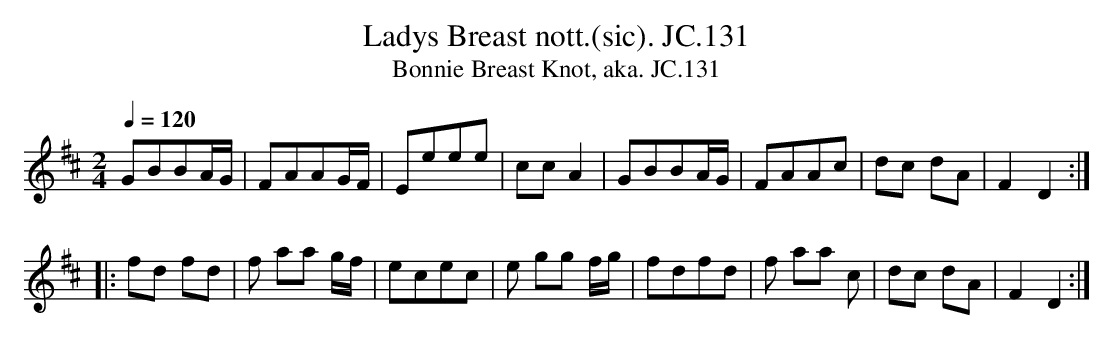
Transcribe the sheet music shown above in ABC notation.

X:1
T:Ladys Breast nott.(sic). JC.131
T:Bonnie Breast Knot, aka. JC.131
M:2/4
L:1/8
Q:1/4=120
K:D
GBBA/G/|FAAG/F/|Eeee|ccA2|\\
GBBA/G/|FAAc|dc dA|F2D2:|
|:fd fd|f aa g/f/|ecec|e gg f/g/|fdfd|\\
f aa c|dc dA|F2D2:|
